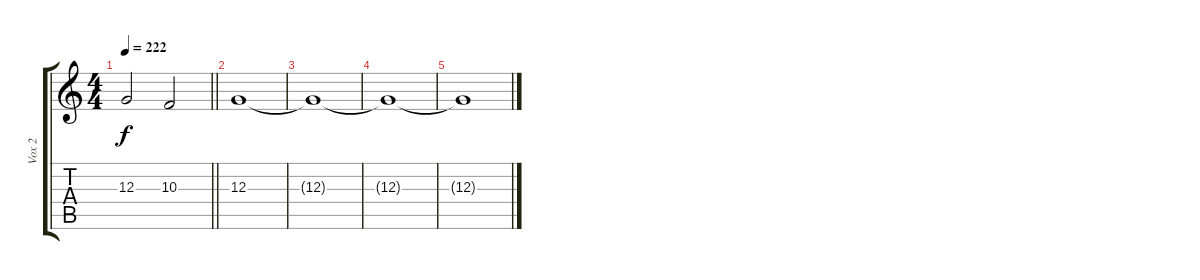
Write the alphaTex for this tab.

\track ("Vox 2" "Vox 2") {instrument viola}
\staff {score tabs}
\tuning (E4 B3 G3 D3 A2 E2) {hide}
\ts (4 4)
\tempo 222
\clef g2
\barLineRight lightlight
\ks c
12.3.2{dy f} 10.3.2 |
\section ("" " ")
12.3.1 |
12.3{t}.1 |
12.3{t}.1 |
12.3{t}.1
